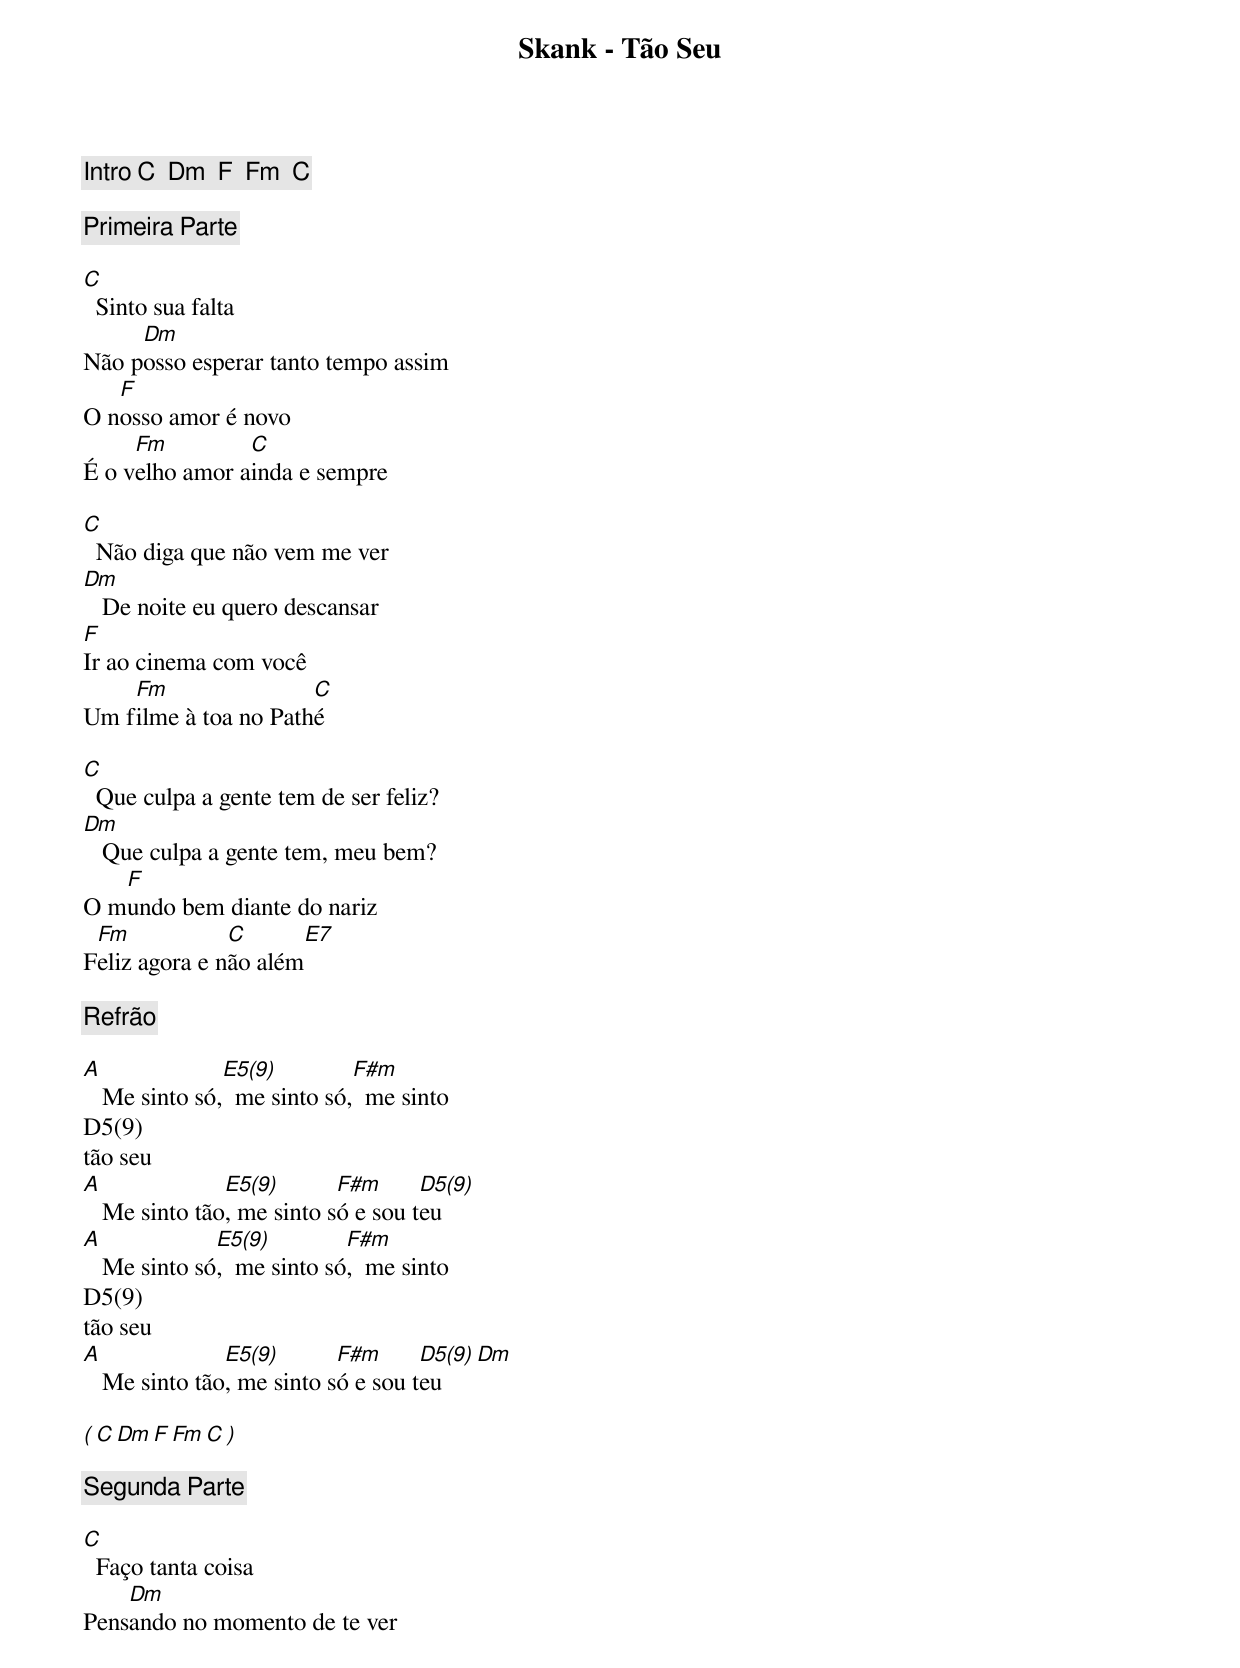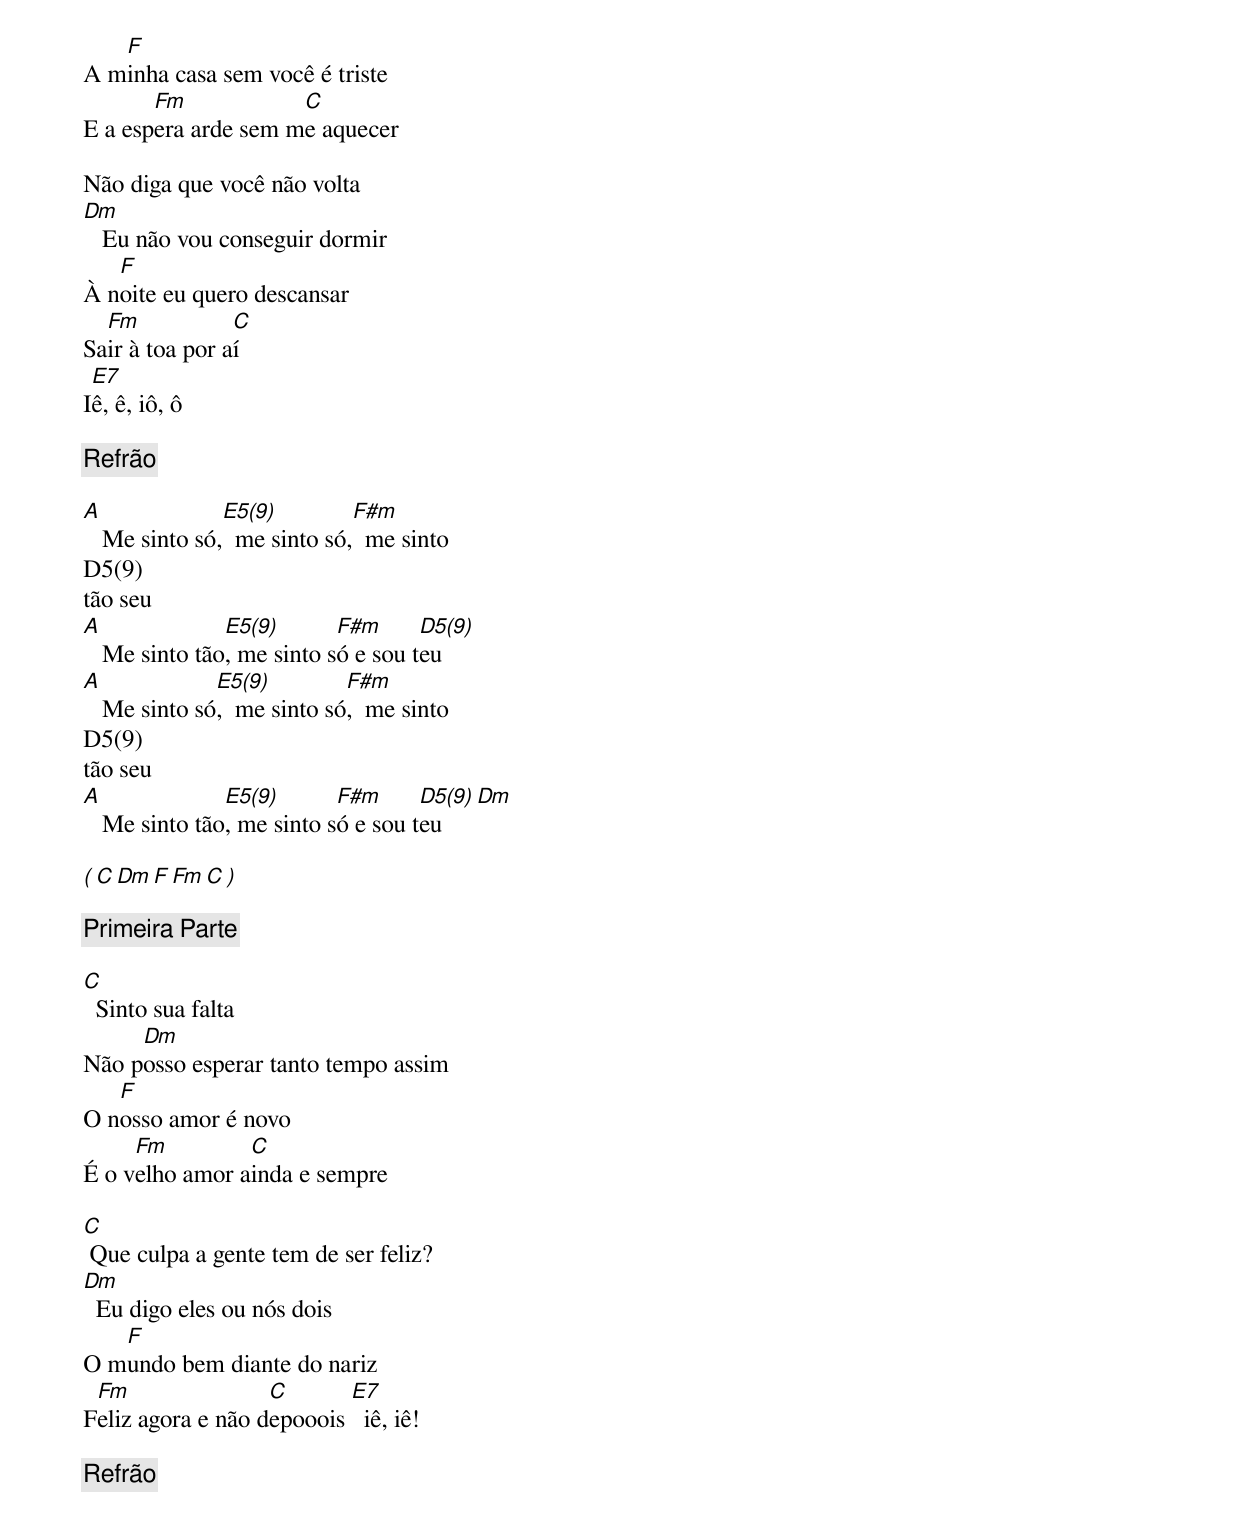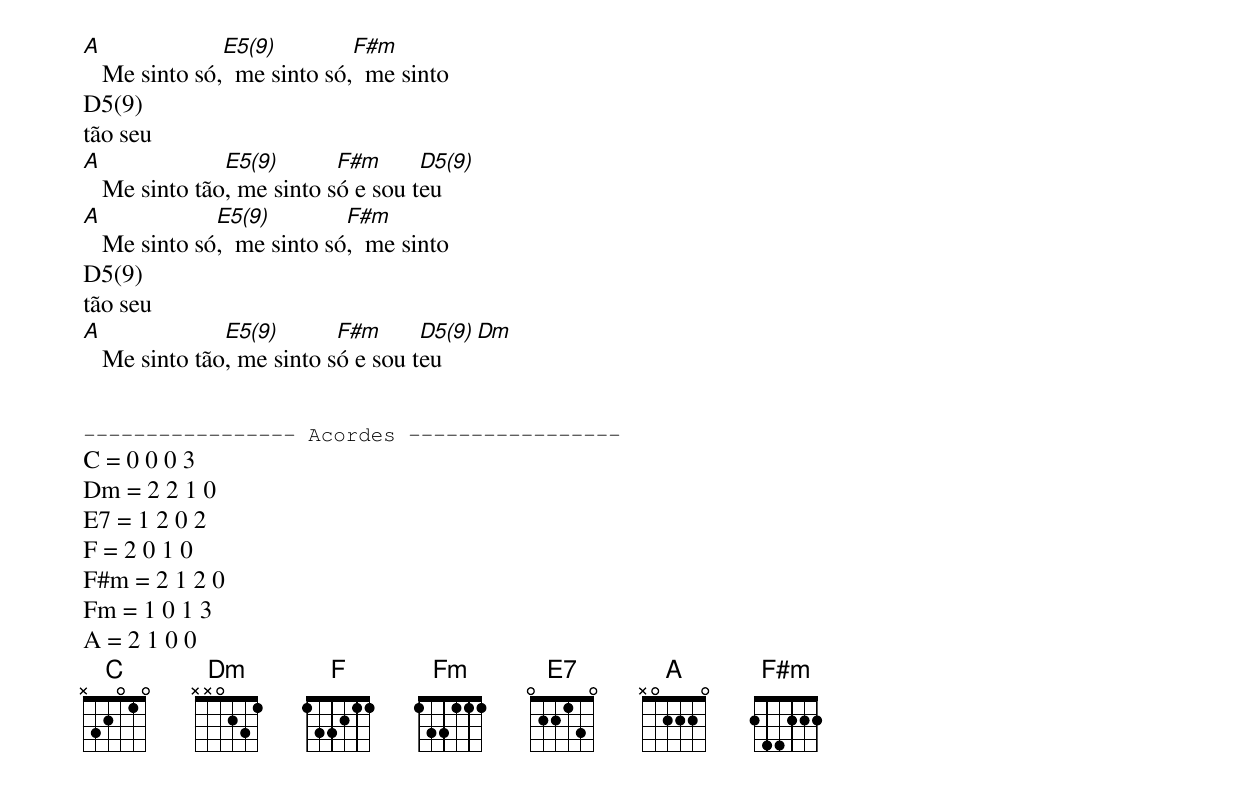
Skank - Tão Seu

[Intro] C  Dm  F  Fm  C

[Primeira Parte]

C
  Sinto sua falta
     Dm
Não posso esperar tanto tempo assim
   F
O nosso amor é novo
     Fm         C
É o velho amor ainda e sempre

C
  Não diga que não vem me ver
Dm
   De noite eu quero descansar
F
Ir ao cinema com você
    Fm                C
Um filme à toa no Pathé

C
  Que culpa a gente tem de ser feliz?
Dm
   Que culpa a gente tem, meu bem?
   F
O mundo bem diante do nariz
 Fm            C       E7
Feliz agora e não além

[Refrão]

A              E5(9)         F#m
   Me sinto só,  me sinto só,  me sinto
D5(9)
tão seu
A              E5(9)       F#m      D5(9)
   Me sinto tão, me sinto só e sou teu
A             E5(9)         F#m
   Me sinto só,  me sinto só,  me sinto
D5(9)
tão seu
A              E5(9)       F#m      D5(9)  Dm
   Me sinto tão, me sinto só e sou teu

( C  Dm  F  Fm  C )

[Segunda Parte]

C
  Faço tanta coisa
    Dm
Pensando no momento de te ver
   F
A minha casa sem você é triste
       Fm            C
E a espera arde sem me aquecer

Não diga que você não volta
Dm
   Eu não vou conseguir dormir
   F
À noite eu quero descansar
  Fm            C
Sair à toa por aí
 E7
Iê, ê, iô, ô

[Refrão]

A              E5(9)         F#m
   Me sinto só,  me sinto só,  me sinto
D5(9)
tão seu
A              E5(9)       F#m      D5(9)
   Me sinto tão, me sinto só e sou teu
A             E5(9)         F#m
   Me sinto só,  me sinto só,  me sinto
D5(9)
tão seu
A              E5(9)       F#m      D5(9)  Dm
   Me sinto tão, me sinto só e sou teu

( C  Dm  F  Fm  C )

[Primeira Parte]

C
  Sinto sua falta
     Dm
Não posso esperar tanto tempo assim
   F
O nosso amor é novo
     Fm         C
É o velho amor ainda e sempre

C
 Que culpa a gente tem de ser feliz?
Dm
  Eu digo eles ou nós dois
   F
O mundo bem diante do nariz
 Fm                C       E7
Feliz agora e não depooois   iê, iê!

[Refrão]

A              E5(9)         F#m
   Me sinto só,  me sinto só,  me sinto
D5(9)
tão seu
A              E5(9)       F#m      D5(9)
   Me sinto tão, me sinto só e sou teu
A             E5(9)         F#m
   Me sinto só,  me sinto só,  me sinto
D5(9)
tão seu
A              E5(9)       F#m      D5(9)  Dm
   Me sinto tão, me sinto só e sou teu


----------------- Acordes -----------------
C = 0 0 0 3
Dm = 2 2 1 0
E7 = 1 2 0 2
F = 2 0 1 0
F#m = 2 1 2 0
Fm = 1 0 1 3
A = 2 1 0 0
